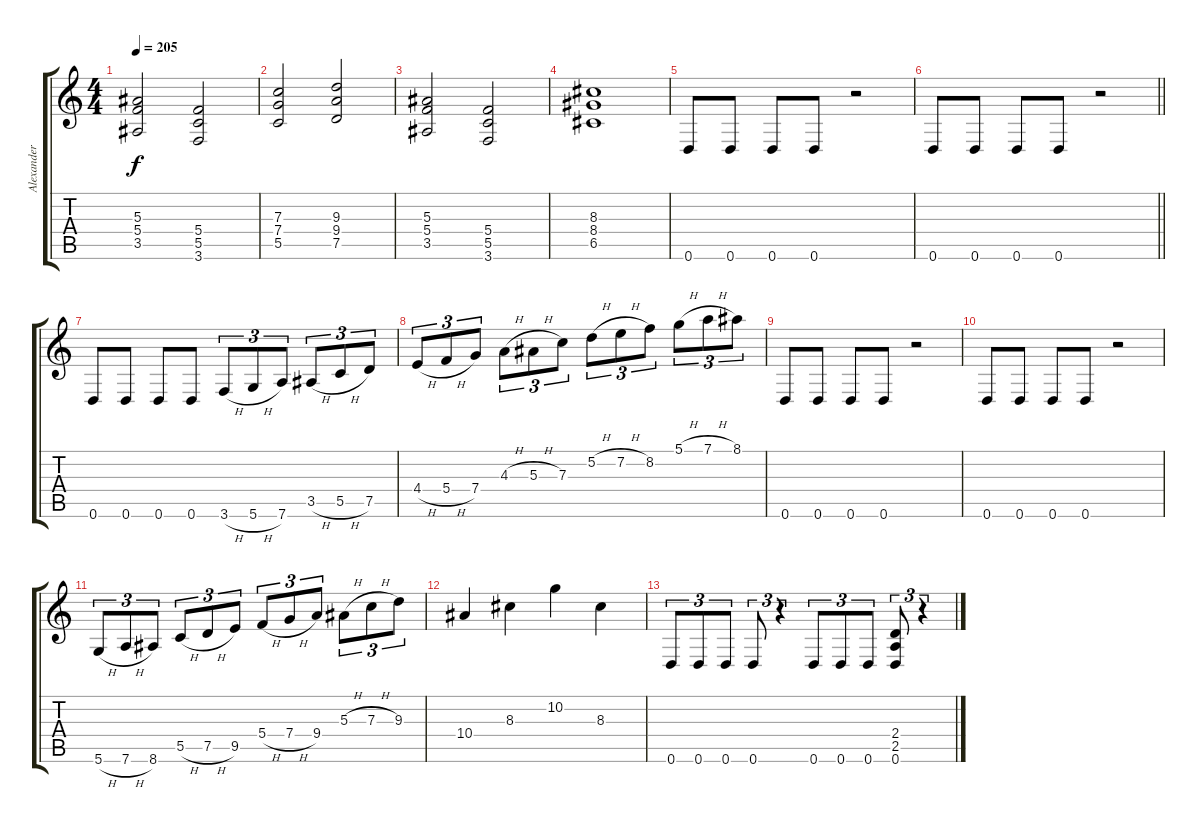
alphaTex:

\track ("Alexander Kuoppala" "Alexander ") {instrument distortionguitar}
\staff {score tabs}
\tuning (D4 A3 F3 C3 G2 D2) {hide}
\ts (4 4)
\tempo 205
\clef g2
\ks c
(5.3 5.4 3.5).2{dy f} (5.4 5.5 3.6).2 |
(7.3 7.4 5.5).2 (9.3 9.4 7.5).2 |
(5.3 5.4 3.5).2 (5.4 5.5 3.6).2 |
(8.3 8.4 6.5).1 |
0.6.8 0.6.8 0.6.8 0.6.8 r.2 |
\barLineRight lightlight
0.6.8 0.6.8 0.6.8 0.6.8 r.2 |
0.6.8 0.6.8 0.6.8 0.6.8 3.6{h}.8{tu (3 2)} 5.6{h}.8{tu (3 2)} 7.6.8{tu (3 2)} 3.5{h}.8{tu (3 2)} 5.5{h}.8{tu (3 2)} 7.5.8{tu (3 2)} |
4.4{h}.8{tu (3 2)} 5.4{h}.8{tu (3 2)} 7.4.8{tu (3 2)} 4.3{h}.8{tu (3 2)} 5.3{h}.8{tu (3 2)} 7.3.8{tu (3 2)} 5.2{h}.8{tu (3 2)} 7.2{h}.8{tu (3 2)} 8.2.8{tu (3 2)} 5.1{h}.8{tu (3 2)} 7.1{h}.8{tu (3 2)} 8.1.8{tu (3 2)} |
0.6.8 0.6.8 0.6.8 0.6.8 r.2 |
0.6.8 0.6.8 0.6.8 0.6.8 r.2 |
5.6{h}.8{tu (3 2)} 7.6{h}.8{tu (3 2)} 8.6.8{tu (3 2)} 5.5{h}.8{tu (3 2)} 7.5{h}.8{tu (3 2)} 9.5.8{tu (3 2)} 5.4{h}.8{tu (3 2)} 7.4{h}.8{tu (3 2)} 9.4.8{tu (3 2)} 5.3{h}.8{tu (3 2)} 7.3{h}.8{tu (3 2)} 9.3.8{tu (3 2)} |
10.4.4 8.3.4 10.2.4 8.3.4 |
0.6.8{tu (3 2)} 0.6.8{tu (3 2)} 0.6.8{tu (3 2)} 0.6.8{tu (3 2)} r.4{tu (3 2)} 0.6.8{tu (3 2)} 0.6.8{tu (3 2)} 0.6.8{tu (3 2)} (2.4 2.5 0.6).8{tu (3 2)} r.4{tu (3 2)}
